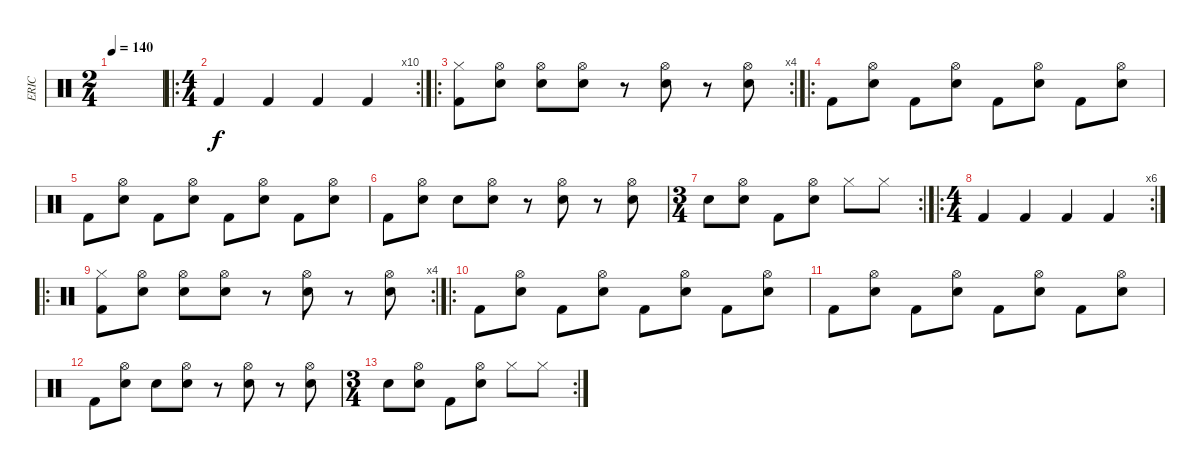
\track ("ERIC" "ERIC") {instrument percussion}
\staff {score}
\articulation defaults
\ts (2 4)
\tempo 140
\clef neutral
\ks c
|
\ro
\rc 10
\ts (4 4)
"Kick (hit) 2".4 "Kick (hit) 2".4 "Kick (hit) 2".4 "Kick (hit) 2".4 |
\ro
\rc 4
("Hi-Hat (closed)" "Kick (hit) 2").8 ("Hi-Hat (open)" "Snare (hit) 2").8 ("Hi-Hat (open)" "Snare (hit) 2").8 ("Hi-Hat (open)" "Snare (hit) 2").8 r.8 ("Hi-Hat (open)" "Snare (hit) 2").8 r.8 ("Hi-Hat (open)" "Snare (hit) 2").8 |
\ro "Kick (hit) 2".8
("Hi-Hat (open)" "Snare (hit) 2").8 "Kick (hit) 2".8 ("Hi-Hat (open)" "Snare (hit) 2").8 "Kick (hit) 2".8 ("Hi-Hat (open)" "Snare (hit) 2").8 "Kick (hit) 2".8 ("Hi-Hat (open)" "Snare (hit) 2").8 |
"Kick (hit) 2".8 ("Hi-Hat (open)" "Snare (hit) 2").8 "Kick (hit) 2".8 ("Hi-Hat (open)" "Snare (hit) 2").8 "Kick (hit) 2".8 ("Hi-Hat (open)" "Snare (hit) 2").8 "Kick (hit) 2".8 ("Hi-Hat (open)" "Snare (hit) 2").8 |
"Kick (hit) 2".8 ("Hi-Hat (open)" "Snare (hit) 2").8 "Snare (hit) 2".8 ("Hi-Hat (open)" "Snare (hit) 2").8 r.8 ("Hi-Hat (open)" "Snare (hit) 2").8 r.8 ("Hi-Hat (open)" "Snare (hit) 2").8 |
\rc 2
\ts (3 4)
"Snare (hit) 2".8 ("Hi-Hat (open)" "Snare (hit) 2").8 "Kick (hit) 2".8 ("Hi-Hat (open)" "Snare (hit) 2").8 "Hi-Hat (closed)".8 "Hi-Hat (closed)".8 |
\ro
\rc 6
\ts (4 4)
"Kick (hit) 2".4 "Kick (hit) 2".4 "Kick (hit) 2".4 "Kick (hit) 2".4 |
\ro
\rc 4
("Hi-Hat (closed)" "Kick (hit) 2").8 ("Hi-Hat (open)" "Snare (hit) 2").8 ("Hi-Hat (open)" "Snare (hit) 2").8 ("Hi-Hat (open)" "Snare (hit) 2").8 r.8 ("Hi-Hat (open)" "Snare (hit) 2").8 r.8 ("Hi-Hat (open)" "Snare (hit) 2").8 |
\ro "Kick (hit) 2".8
("Hi-Hat (open)" "Snare (hit) 2").8 "Kick (hit) 2".8 ("Hi-Hat (open)" "Snare (hit) 2").8 "Kick (hit) 2".8 ("Hi-Hat (open)" "Snare (hit) 2").8 "Kick (hit) 2".8 ("Hi-Hat (open)" "Snare (hit) 2").8 |
"Kick (hit) 2".8 ("Hi-Hat (open)" "Snare (hit) 2").8 "Kick (hit) 2".8 ("Hi-Hat (open)" "Snare (hit) 2").8 "Kick (hit) 2".8 ("Hi-Hat (open)" "Snare (hit) 2").8 "Kick (hit) 2".8 ("Hi-Hat (open)" "Snare (hit) 2").8 |
"Kick (hit) 2".8 ("Hi-Hat (open)" "Snare (hit) 2").8 "Snare (hit) 2".8 ("Hi-Hat (open)" "Snare (hit) 2").8 r.8 ("Hi-Hat (open)" "Snare (hit) 2").8 r.8 ("Hi-Hat (open)" "Snare (hit) 2").8 |
\rc 2
\ts (3 4)
"Snare (hit) 2".8 ("Hi-Hat (open)" "Snare (hit) 2").8 "Kick (hit) 2".8 ("Hi-Hat (open)" "Snare (hit) 2").8 "Hi-Hat (closed)".8 "Hi-Hat (closed)".8
